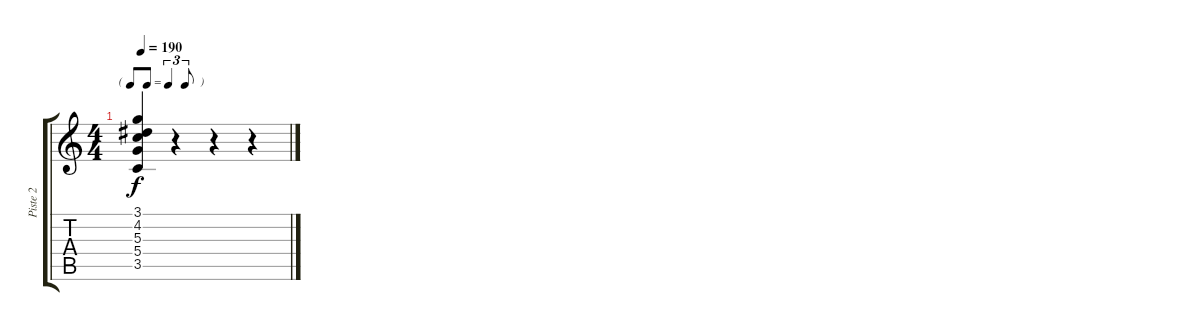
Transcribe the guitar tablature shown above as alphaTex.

\track ("Piste 2" "Piste 2") {instrument acousticguitarsteel}
\staff {score tabs}
\tuning (E4 B3 G3 D3 A2 E2) {hide}
\ts (4 4)
\tf triplet8th
\tempo 190
\clef g2
\ks c
(3.1 4.2 5.3 5.4 3.5).4{dy f} r.4 r.4 r.4
